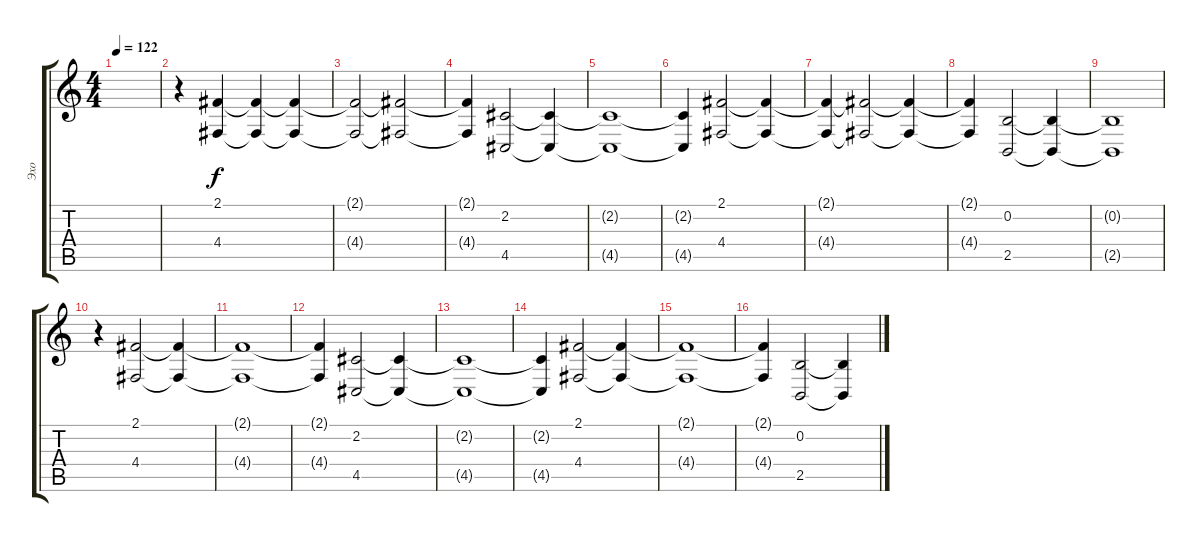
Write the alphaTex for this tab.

\track ("Эхо" "Эхо") {instrument fx7echoes}
\staff {score tabs}
\tuning (E4 B3 G3 D3 A2 E2) {hide}
\ts (4 4)
\tempo 122
\clef g2
\ks c
|
r.4 (2.1 4.4).4 (2.1{t} 4.4{t}).4 (2.1{t} 4.4{t}).4 |
(2.1{t} 4.4{t}).2 (2.1{t} 4.4{t}).2 |
(2.1{t} 4.4{t}).4 (2.2 4.5).2 (2.2{t} 4.5{t}).4 |
(2.2{t} 4.5{t}).1 |
(2.2{t} 4.5{t}).4 (2.1 4.4).2 (2.1{t} 4.4{t}).4 |
(2.1{t} 4.4{t}).4 (2.1{t} 4.4{t}).2 (2.1{t} 4.4{t}).4 |
(2.1{t} 4.4{t}).4 (0.2 2.5).2 (0.2{t} 2.5{t}).4 |
(0.2{t} 2.5{t}).1 |
r.4 (2.1 4.4).2 (2.1{t} 4.4{t}).4 |
(2.1{t} 4.4{t}).1 |
(2.1{t} 4.4{t}).4 (2.2 4.5).2 (2.2{t} 4.5{t}).4 |
(2.2{t} 4.5{t}).1 |
(2.2{t} 4.5{t}).4 (2.1 4.4).2 (2.1{t} 4.4{t}).4 |
(2.1{t} 4.4{t}).1 |
(2.1{t} 4.4{t}).4 (0.2 2.5).2 (0.2{t} 2.5{t}).4
